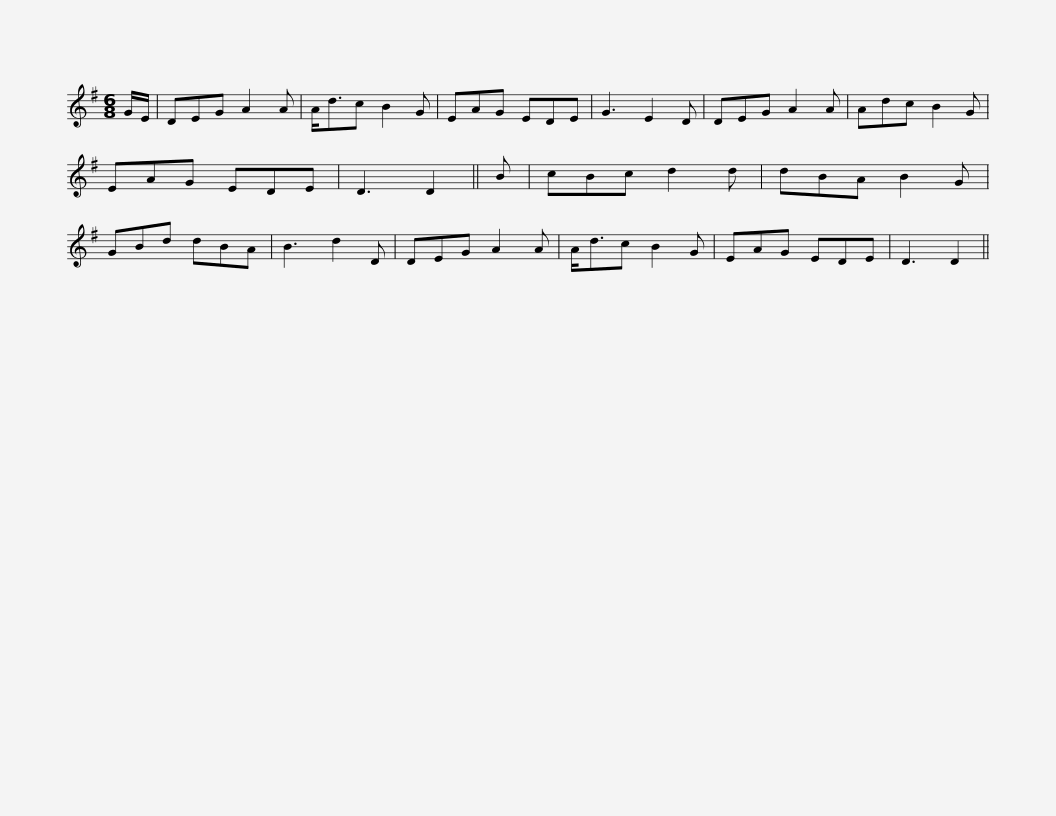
X:1
L:1/8
M:6/8
I:linebreak $
K:G
V:1 treble
V:1
 G/E/ | DEG A2 A | A<dc B2 G | EAG EDE | G3 E2 D | %5
 DEG A2 A | Adc B2 G | EAG EDE | D3 D2 ||$ B | %10
 cBc d2 d | dBA B2 G | GBd dBA | B3 d2 D | DEG A2 A | %15
 A<dc B2 G | EAG EDE | D3 D2 || %18
